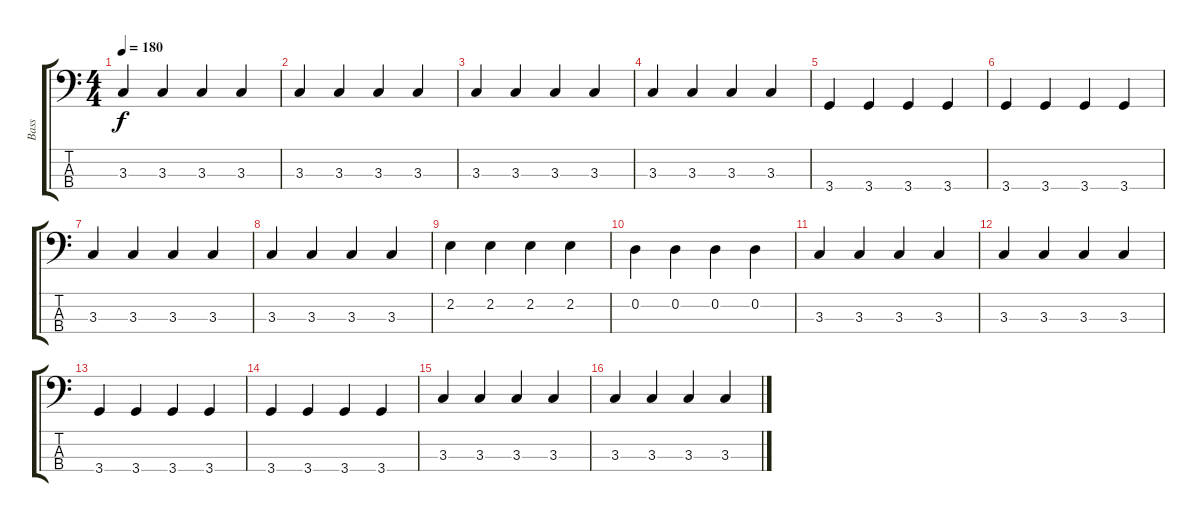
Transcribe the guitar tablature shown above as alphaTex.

\track ("Bass" "Bass") {instrument electricbassfinger}
\staff {score tabs}
\tuning (G2 D2 A1 E1) {hide}
\ts (4 4)
\tempo 180
\clef f4
\ks c
3.3.4{dy f} 3.3.4 3.3.4 3.3.4 |
3.3.4 3.3.4 3.3.4 3.3.4 |
3.3.4 3.3.4 3.3.4 3.3.4 |
3.3.4 3.3.4 3.3.4 3.3.4 |
3.4.4 3.4.4 3.4.4 3.4.4 |
3.4.4 3.4.4 3.4.4 3.4.4 |
3.3.4 3.3.4 3.3.4 3.3.4 |
3.3.4 3.3.4 3.3.4 3.3.4 |
2.2.4 2.2.4 2.2.4 2.2.4 |
0.2.4 0.2.4 0.2.4 0.2.4 |
3.3.4 3.3.4 3.3.4 3.3.4 |
3.3.4 3.3.4 3.3.4 3.3.4 |
3.4.4 3.4.4 3.4.4 3.4.4 |
3.4.4 3.4.4 3.4.4 3.4.4 |
3.3.4 3.3.4 3.3.4 3.3.4 |
3.3.4 3.3.4 3.3.4 3.3.4
